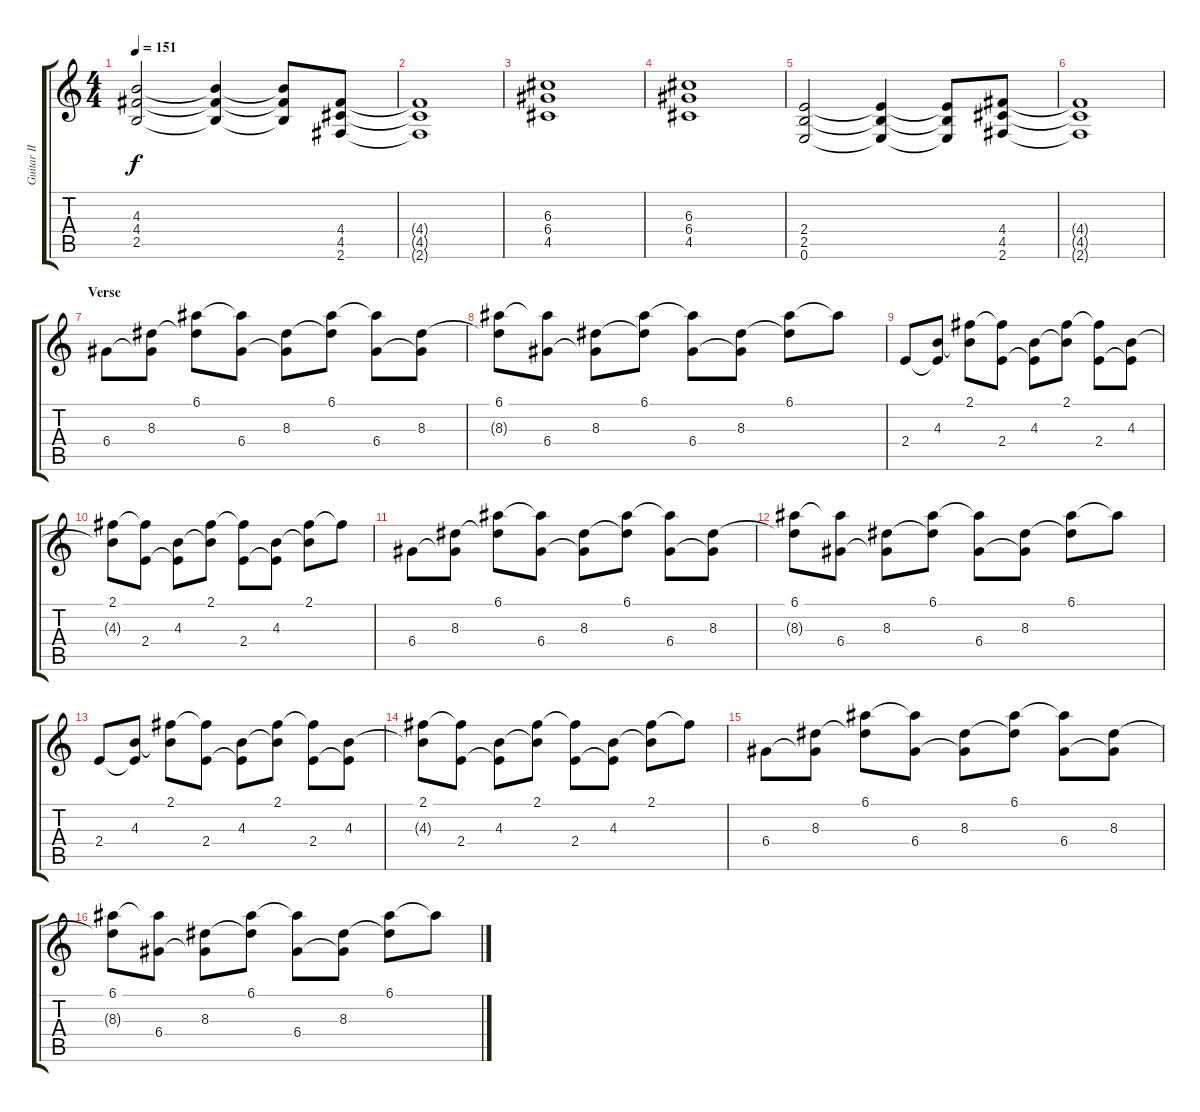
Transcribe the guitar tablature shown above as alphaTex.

\track ("Guitar II" "Guitar II") {instrument overdrivenguitar}
\staff {score tabs}
\tuning (E4 B3 G3 D3 A2 E2) {hide}
\ts (4 4)
\tempo 151
\clef g2
\ks c
(4.3 4.4 2.5).2{dy f} (4.3{t} 4.4{t} 2.5{t}).4 (4.3{t} 4.4{t} 2.5{t}).8 (4.4 4.5 2.6).8 |
(4.4{t} 4.5{t} 2.6{t}).1 |
(6.3 6.4 4.5).1 |
(6.3 6.4 4.5).1 |
(2.4 2.5 0.6).2 (2.4{t} 2.5{t} 0.6{t}).4 (2.4{t} 2.5{t} 0.6{t}).8 (4.4 4.5 2.6).8 |
(4.4{t} 4.5{t} 2.6{t}).1 |
\section ("" "Verse")
6.4.8{volume 10} (8.3 6.4{t}).8 (6.1 8.3{t}).8 (6.1{t} 6.4).8{volume 9} (8.3 6.4{t}).8 (6.1 8.3{t}).8 (6.1{t} 6.4).8{volume 8} (8.3 6.4{t}).8 |
(6.1 8.3{t}).8 (6.1{t} 6.4).8{volume 7} (8.3 6.4{t}).8 (6.1 8.3{t}).8 (6.1{t} 6.4).8{volume 7} (8.3 6.4{t}).8 (6.1 8.3{t}).8 6.1{t}.8 |
2.4.8{volume 10} (4.3 2.4{t}).8 (2.1 4.3{t}).8 (2.1{t} 2.4).8{volume 9} (4.3 2.4{t}).8 (2.1 4.3{t}).8 (2.1{t} 2.4).8{volume 8} (4.3 2.4{t}).8 |
(2.1 4.3{t}).8 (2.1{t} 2.4).8{volume 7} (4.3 2.4{t}).8 (2.1 4.3{t}).8 (2.1{t} 2.4).8{volume 7} (4.3 2.4{t}).8 (2.1 4.3{t}).8 2.1{t}.8 |
6.4.8{volume 10} (8.3 6.4{t}).8 (6.1 8.3{t}).8 (6.1{t} 6.4).8{volume 9} (8.3 6.4{t}).8 (6.1 8.3{t}).8 (6.1{t} 6.4).8{volume 8} (8.3 6.4{t}).8 |
(6.1 8.3{t}).8 (6.1{t} 6.4).8{volume 7} (8.3 6.4{t}).8 (6.1 8.3{t}).8 (6.1{t} 6.4).8{volume 7} (8.3 6.4{t}).8 (6.1 8.3{t}).8 6.1{t}.8 |
2.4.8{volume 10} (4.3 2.4{t}).8 (2.1 4.3{t}).8 (2.1{t} 2.4).8{volume 9} (4.3 2.4{t}).8 (2.1 4.3{t}).8 (2.1{t} 2.4).8{volume 8} (4.3 2.4{t}).8 |
(2.1 4.3{t}).8 (2.1{t} 2.4).8{volume 7} (4.3 2.4{t}).8 (2.1 4.3{t}).8 (2.1{t} 2.4).8{volume 7} (4.3 2.4{t}).8 (2.1 4.3{t}).8 2.1{t}.8 |
6.4.8{volume 10} (8.3 6.4{t}).8 (6.1 8.3{t}).8 (6.1{t} 6.4).8{volume 9} (8.3 6.4{t}).8 (6.1 8.3{t}).8 (6.1{t} 6.4).8{volume 8} (8.3 6.4{t}).8 |
(6.1 8.3{t}).8 (6.1{t} 6.4).8{volume 7} (8.3 6.4{t}).8 (6.1 8.3{t}).8 (6.1{t} 6.4).8{volume 7} (8.3 6.4{t}).8 (6.1 8.3{t}).8 6.1{t}.8
